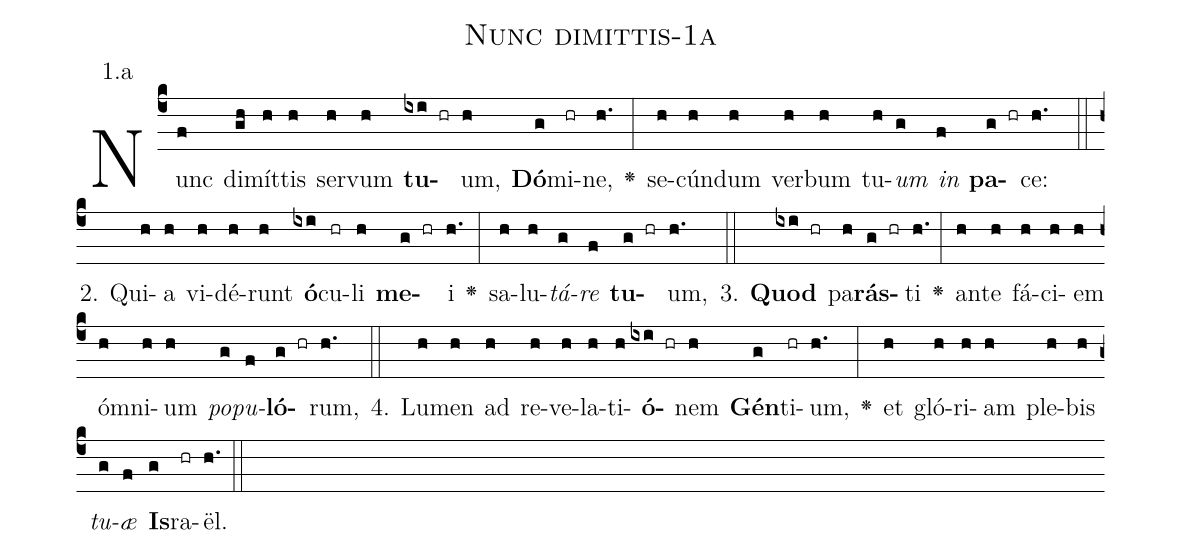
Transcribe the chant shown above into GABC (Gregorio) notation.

name: Nunc dimittis-1a;
annotation: 1.a;
%%
(c4)Nunc(f) di(gh)mít(h)tis(h) ser(h)vum(h) <b>tu</b>(ixi hr)um,(h) <b>Dó</b>(g)mi(hr)ne,(h.) <v>\greheightstar</v>(:) se(h)cún(h)dum(h) ver(h)bum(h) tu(h)<i>um</i>(g) <i>in</i>(f) <b>pa</b>(g hr)ce:(h.) (::)
2. Qui(h)a(h) vi(h)dé(h)runt(h) <b>ó</b>(ixi)cu(hr)li(h) <b>me</b>(g hr)i(h.) <v>\greheightstar</v>(:) sa(h)lu(h)<i>tá</i>(g)<i>re</i>(f) <b>tu</b>(g hr)um,(h.) (::)
3. <b>Quod</b>(ixi hr) pa(h)<b>rás</b>(g hr)ti(h.) <v>\greheightstar</v>(:) an(h)te(h) fá(h)ci(h)em(h) óm(h)ni(h)um(h) <i>po</i>(g)<i>pu</i>(f)<b>ló</b>(g hr)rum,(h.) (::)
4. Lu(h)men(h) ad(h) re(h)ve(h)la(h)ti(h)<b>ó</b>(ixi hr)nem(h) <b>Gén</b>(g)ti(hr)um,(h.) <v>\greheightstar</v>(:) et(h) gló(h)ri(h)am(h) ple(h)bis(h) <i>tu</i>(g)<i>æ</i>(f) <b>Is</b>(g)ra(hr)ël.(h.) (::)
